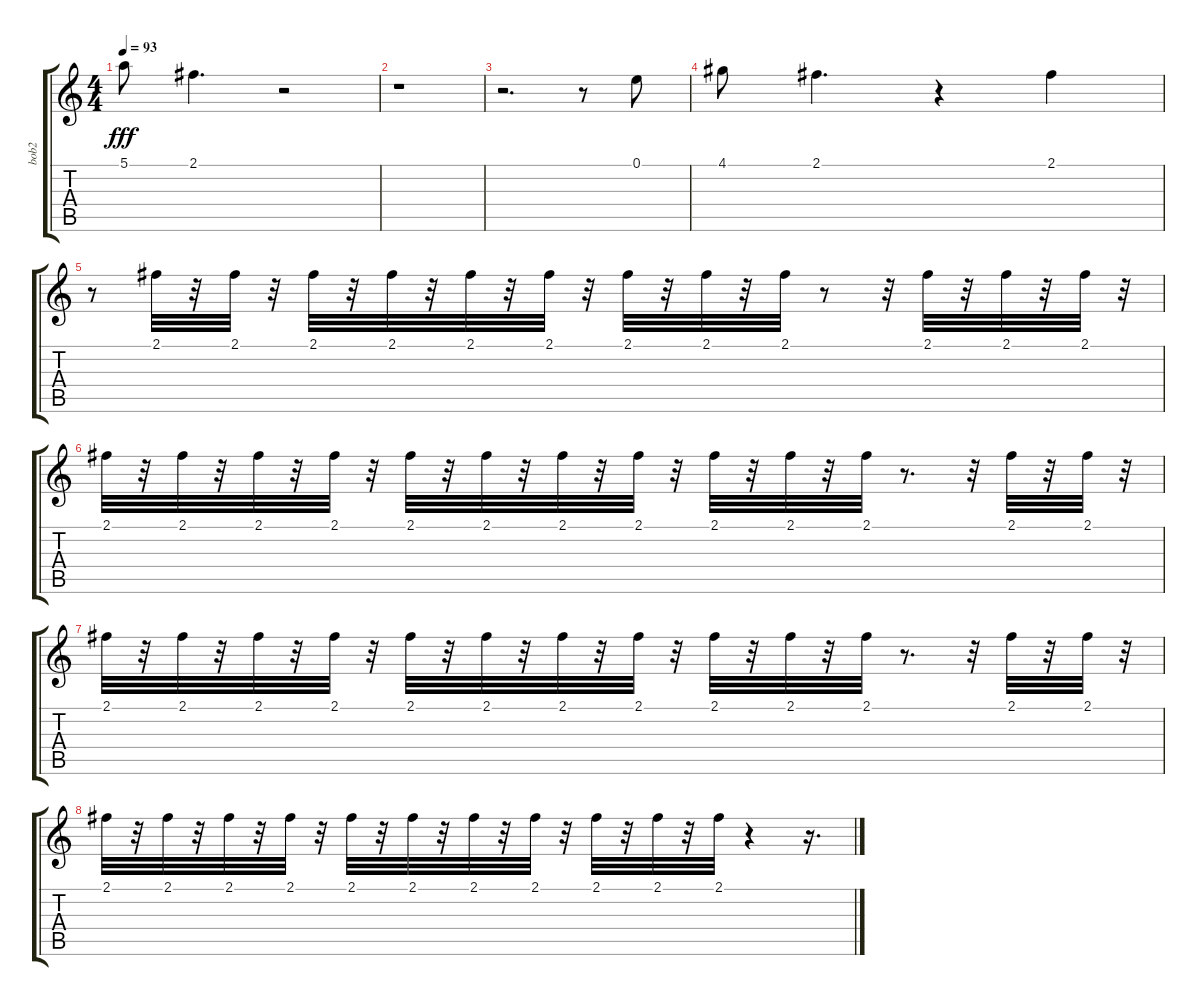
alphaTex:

\track ("bob2" "bob2") {instrument overdrivenguitar}
\staff {score tabs}
\tuning (E4 B3 G3 D3 A2 E2) {hide}
\ts (4 4)
\tempo 93
\clef g2
\ks c
5.1.8{dy fff} 2.1.4{d} r.2 |
r.1 |
r.2{d} r.8 0.1.8 |
4.1.8 2.1.4{d} r.4 2.1.4 |
r.8 2.1.32 r.32 2.1.32 r.32 2.1.32 r.32 2.1.32 r.32 2.1.32 r.32 2.1.32 r.32 2.1.32 r.32 2.1.32 r.32 2.1.32 r.8 r.32 2.1.32 r.32 2.1.32 r.32 2.1.32 r.32 |
2.1.32 r.32 2.1.32 r.32 2.1.32 r.32 2.1.32 r.32 2.1.32 r.32 2.1.32 r.32 2.1.32 r.32 2.1.32 r.32 2.1.32 r.32 2.1.32 r.32 2.1.32 r.8{d} r.32 2.1.32 r.32 2.1.32 r.32 |
2.1.32 r.32 2.1.32 r.32 2.1.32 r.32 2.1.32 r.32 2.1.32 r.32 2.1.32 r.32 2.1.32 r.32 2.1.32 r.32 2.1.32 r.32 2.1.32 r.32 2.1.32 r.8{d} r.32 2.1.32 r.32 2.1.32 r.32 |
2.1.32 r.32 2.1.32 r.32 2.1.32 r.32 2.1.32 r.32 2.1.32 r.32 2.1.32 r.32 2.1.32 r.32 2.1.32 r.32 2.1.32 r.32 2.1.32 r.32 2.1.32 r.4 r.16{d}
